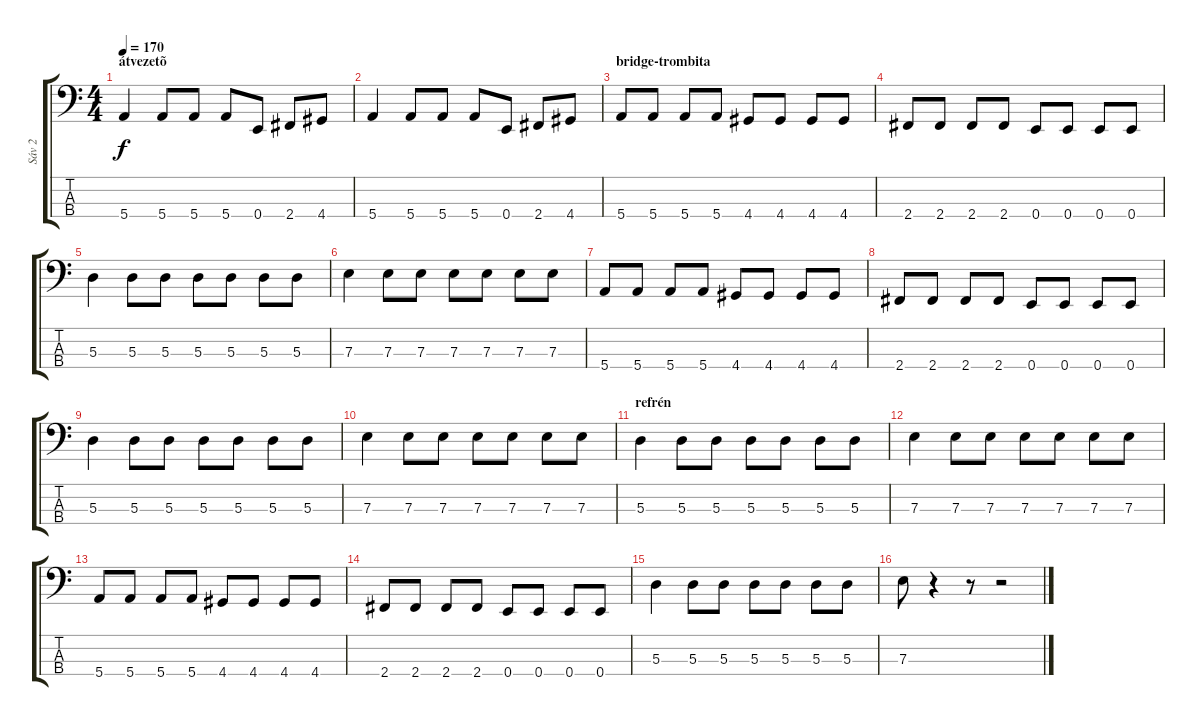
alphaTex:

\track ("Sáv 2" "Sáv 2") {instrument electricbasspick}
\staff {score tabs}
\tuning (G2 D2 A1 E1) {hide}
\ts (4 4)
\section ("" "átvezetõ")
\tempo 170
\clef f4
\ks c
5.4.4{dy f} 5.4.8 5.4.8 5.4.8 0.4.8 2.4.8 4.4.8 |
5.4.4 5.4.8 5.4.8 5.4.8 0.4.8 2.4.8 4.4.8 |
\section ("" "bridge-trombita")
5.4.8{volume 12} 5.4.8 5.4.8 5.4.8 4.4.8 4.4.8 4.4.8 4.4.8 |
2.4.8 2.4.8 2.4.8 2.4.8 0.4.8 0.4.8 0.4.8 0.4.8 |
5.3.4 5.3.8 5.3.8 5.3.8 5.3.8 5.3.8 5.3.8 |
7.3.4 7.3.8 7.3.8 7.3.8 7.3.8 7.3.8 7.3.8 |
5.4.8 5.4.8 5.4.8 5.4.8 4.4.8 4.4.8 4.4.8 4.4.8 |
2.4.8 2.4.8 2.4.8 2.4.8 0.4.8 0.4.8 0.4.8 0.4.8 |
5.3.4 5.3.8 5.3.8 5.3.8 5.3.8 5.3.8 5.3.8 |
7.3.4 7.3.8 7.3.8 7.3.8 7.3.8 7.3.8 7.3.8 |
\section ("" "refrén")
5.3.4 5.3.8 5.3.8 5.3.8 5.3.8 5.3.8 5.3.8 |
7.3.4 7.3.8 7.3.8 7.3.8 7.3.8 7.3.8 7.3.8 |
5.4.8 5.4.8 5.4.8 5.4.8 4.4.8 4.4.8 4.4.8 4.4.8 |
2.4.8 2.4.8 2.4.8 2.4.8 0.4.8 0.4.8 0.4.8 0.4.8 |
5.3.4 5.3.8 5.3.8 5.3.8 5.3.8 5.3.8 5.3.8 |
7.3.8 r.4 r.8 r.2
